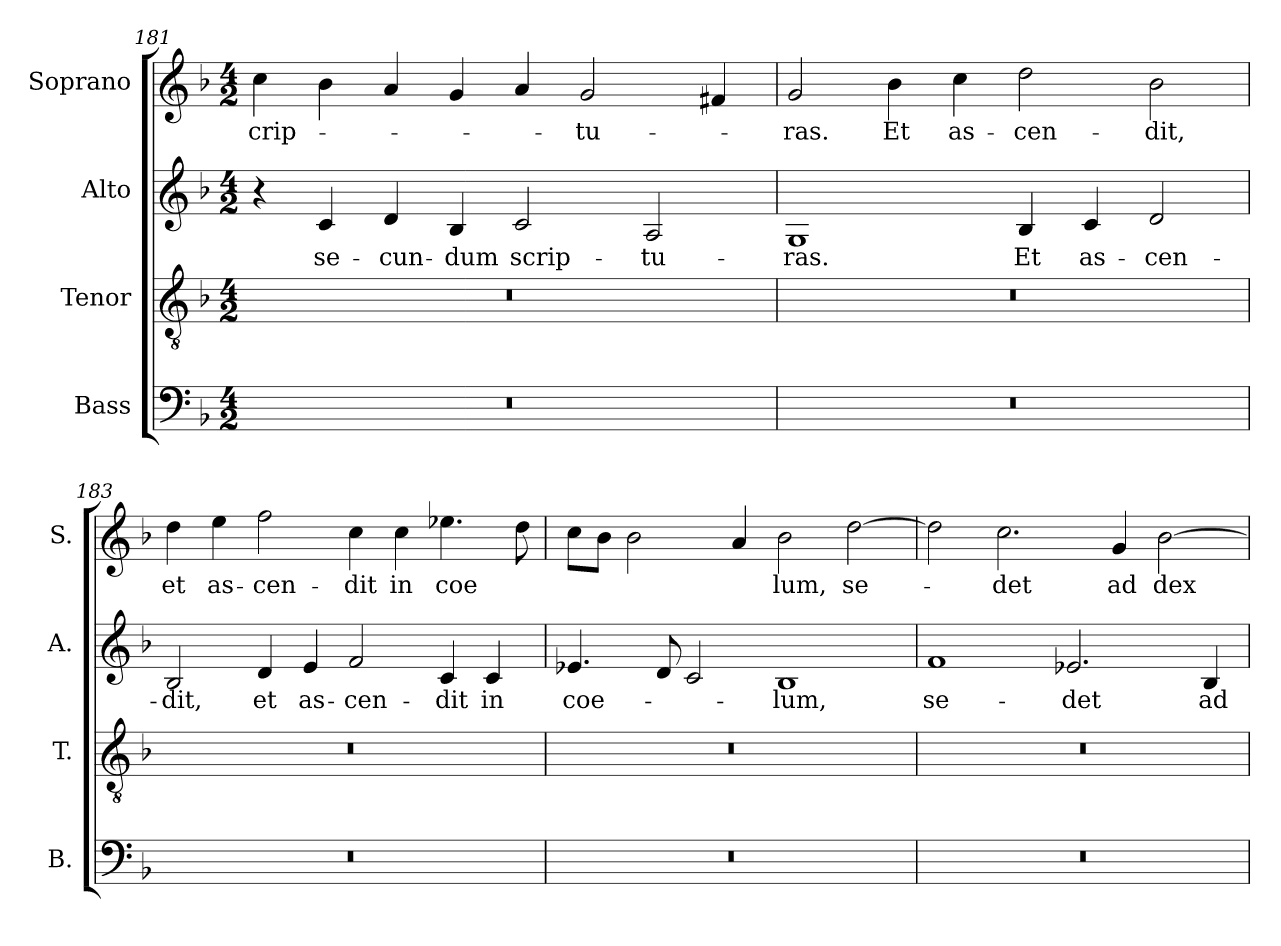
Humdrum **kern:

**kern	**kern	**kern	**text	**kern	**text
*part4	*part3	*part2	*part2	*part1	*part1
*staff4	*staff3	*staff2	*staff2	*staff1	*staff1
*I"Bass	*I"Tenor	*I"Alto	*	*I"Soprano	*
*I'B.	*I'T.	*I'A.	*	*I'S.	*
*clefF4	*clefGv2	*clefG2	*	*clefG2	*
*	*ITrd7c12	*	*	*	*
*k[b-]	*k[b-]	*k[b-]	*	*k[b-]	*
*F:	*F:	*F:	*	*F:	*
*M4/2	*M4/2	*M4/2	*	*M4/2	*
=181	=181	=181	=181	=181	=181
!LO:N:vis=1	!LO:N:vis=1	!	!	!	!
!	!	!	!	!	!LO:LY:b:color=#000000
0r	0r	4r	.	4cci\	crip-
!	!	!	!LO:LY:b:color=#000000	!	!
.	.	4ci/	se-	4b-i\	.
!	!	!	!LO:LY:b:color=#000000	!	!
.	.	4di/	-cun-	4ai/	.
!	!	!	!LO:LY:b:color=#000000	!	!
.	.	4B-i/	-dum	4gi/	.
!	!	!	!LO:LY:b:color=#000000	!	!
.	.	2ci/	scrip-	4ai/	.
!	!	!	!	!	!LO:LY:b:color=#000000
.	.	.	.	2gi/	-tu-
!	!	!	!LO:LY:b:color=#000000	!	!
.	.	2Ai/	-tu-	.	.
.	.	.	.	4f#Xi/	.
=182	=182	=182	=182	=182	=182
!LO:N:vis=1	!LO:N:vis=1	!	!	!	!
!	!	!	!LO:LY:b:color=#000000	!	!
!	!	!	!	!	!LO:LY:b:color=#000000
0r	0r	1Gi	-ras.	2gi/	-ras.
!	!	!	!	!	!LO:LY:b:color=#000000
.	.	.	.	4b-i\	Et
!	!	!	!	!	!LO:LY:b:color=#000000
.	.	.	.	4cci\	as-
!	!	!	!LO:LY:b:color=#000000	!	!
!	!	!	!	!	!LO:LY:b:color=#000000
.	.	4B-i/	Et	2ddi\	-cen-
!	!	!	!LO:LY:b:color=#000000	!	!
.	.	4ci/	as-	.	.
!	!	!	!LO:LY:b:color=#000000	!	!
!	!	!	!	!	!LO:LY:b:color=#000000
.	.	2di/	-cen-	2b-i\	-dit,
=183	=183	=183	=183	=183	=183
!LO:N:vis=1	!LO:N:vis=1	!	!	!	!
!	!	!	!LO:LY:b:color=#000000	!	!
!	!	!	!	!	!LO:LY:b:color=#000000
0r	0r	2B-i/	-dit,	4ddi\	et
!	!	!	!	!	!LO:LY:b:color=#000000
.	.	.	.	4eei\	as-
!	!	!	!LO:LY:b:color=#000000	!	!
!	!	!	!	!	!LO:LY:b:color=#000000
.	.	4di/	et	2ffi\	-cen-
!	!	!	!LO:LY:b:color=#000000	!	!
.	.	4ei/	as-	.	.
!	!	!	!LO:LY:b:color=#000000	!	!
!	!	!	!	!	!LO:LY:b:color=#000000
.	.	2fi/	-cen-	4cci\	-dit
!	!	!	!	!	!LO:LY:b:color=#000000
.	.	.	.	4cci\	in
!	!	!	!LO:LY:b:color=#000000	!	!
!	!	!	!	!	!LO:LY:b:color=#000000
.	.	4ci/	-dit	4.ee-Xi\	coe
!	!	!	!LO:LY:b:color=#000000	!	!
.	.	4ci/	in	.	.
.	.	.	.	8ddi\	.
!!LO:LB:g=z
=184	=184	=184	=184	=184	=184
!LO:N:vis=1	!LO:N:vis=1	!	!	!	!
!	!	!	!LO:LY:b:color=#000000	!	!
0r	0r	4.e-Xi/	coe-	8cci\L	.
.	.	.	.	8b-i\J	.
.	.	.	.	2b-i\	.
.	.	8di/	.	.	.
.	.	2ci/	.	.	.
.	.	.	.	4ai/	.
!	!	!	!LO:LY:b:color=#000000	!	!
!	!	!	!	!	!LO:LY:b:color=#000000
.	.	1B-i	-lum,	2b-i\	lum,
!	!	!	!	!	!LO:LY:b:color=#000000
.	.	.	.	[2ddi\	se-
=185	=185	=185	=185	=185	=185
!LO:N:vis=1	!LO:N:vis=1	!	!	!	!
!	!	!	!LO:LY:b:color=#000000	!	!
0r	0r	1fi	se-	2ddi\]	.
!	!	!	!	!	!LO:LY:b:color=#000000
.	.	.	.	2.cci\	-det
!	!	!	!LO:LY:b:color=#000000	!	!
.	.	2.e-Xi/	-det	.	.
!	!	!	!	!	!LO:LY:b:color=#000000
.	.	.	.	4gi/	ad
!	!	!	!	!	!LO:LY:b:color=#000000
.	.	.	.	[2b-i\	dex-
!	!	!	!LO:LY:b:color=#000000	!	!
.	.	4B-i/	ad	.	.
=	=	=	=	=	=
*-	*-	*-	*-	*-	*-
